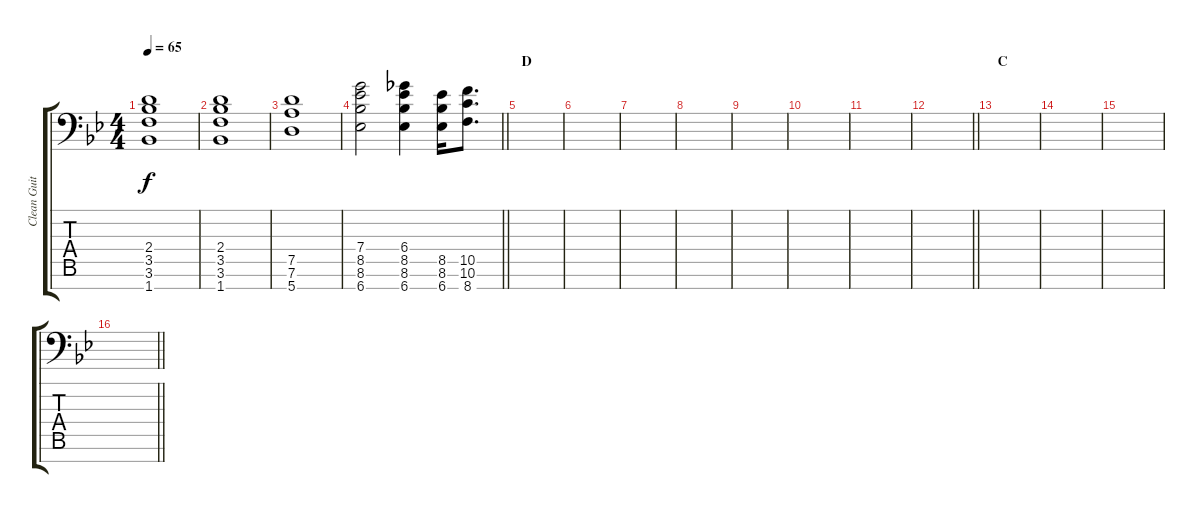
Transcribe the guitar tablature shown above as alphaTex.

\track ("Clean Guitar" "Clean Guit") {instrument electricguitarclean}
\staff {score tabs}
\tuning (D4 A3 F3 C3 G2 D2 A1) {hide}
\ts (4 4)
\tempo 65
\clef f4
\ks bb
(2.4 3.5 3.6 1.7).1{dy f} |
(2.4 3.5 3.6 1.7).1 |
(7.5 7.6 5.7).1 |
\barLineRight lightlight
(7.4 8.5 8.6 6.7).2 (6.4 8.5 8.6 6.7).4 (8.5 8.6 6.7).16 (10.5 10.6 8.7).8{d} |
\section ("" "D")
|
|
|
|
|
|
|
\barLineRight lightlight
|
\section ("" "C")
|
|
|
\barLineRight lightlight
